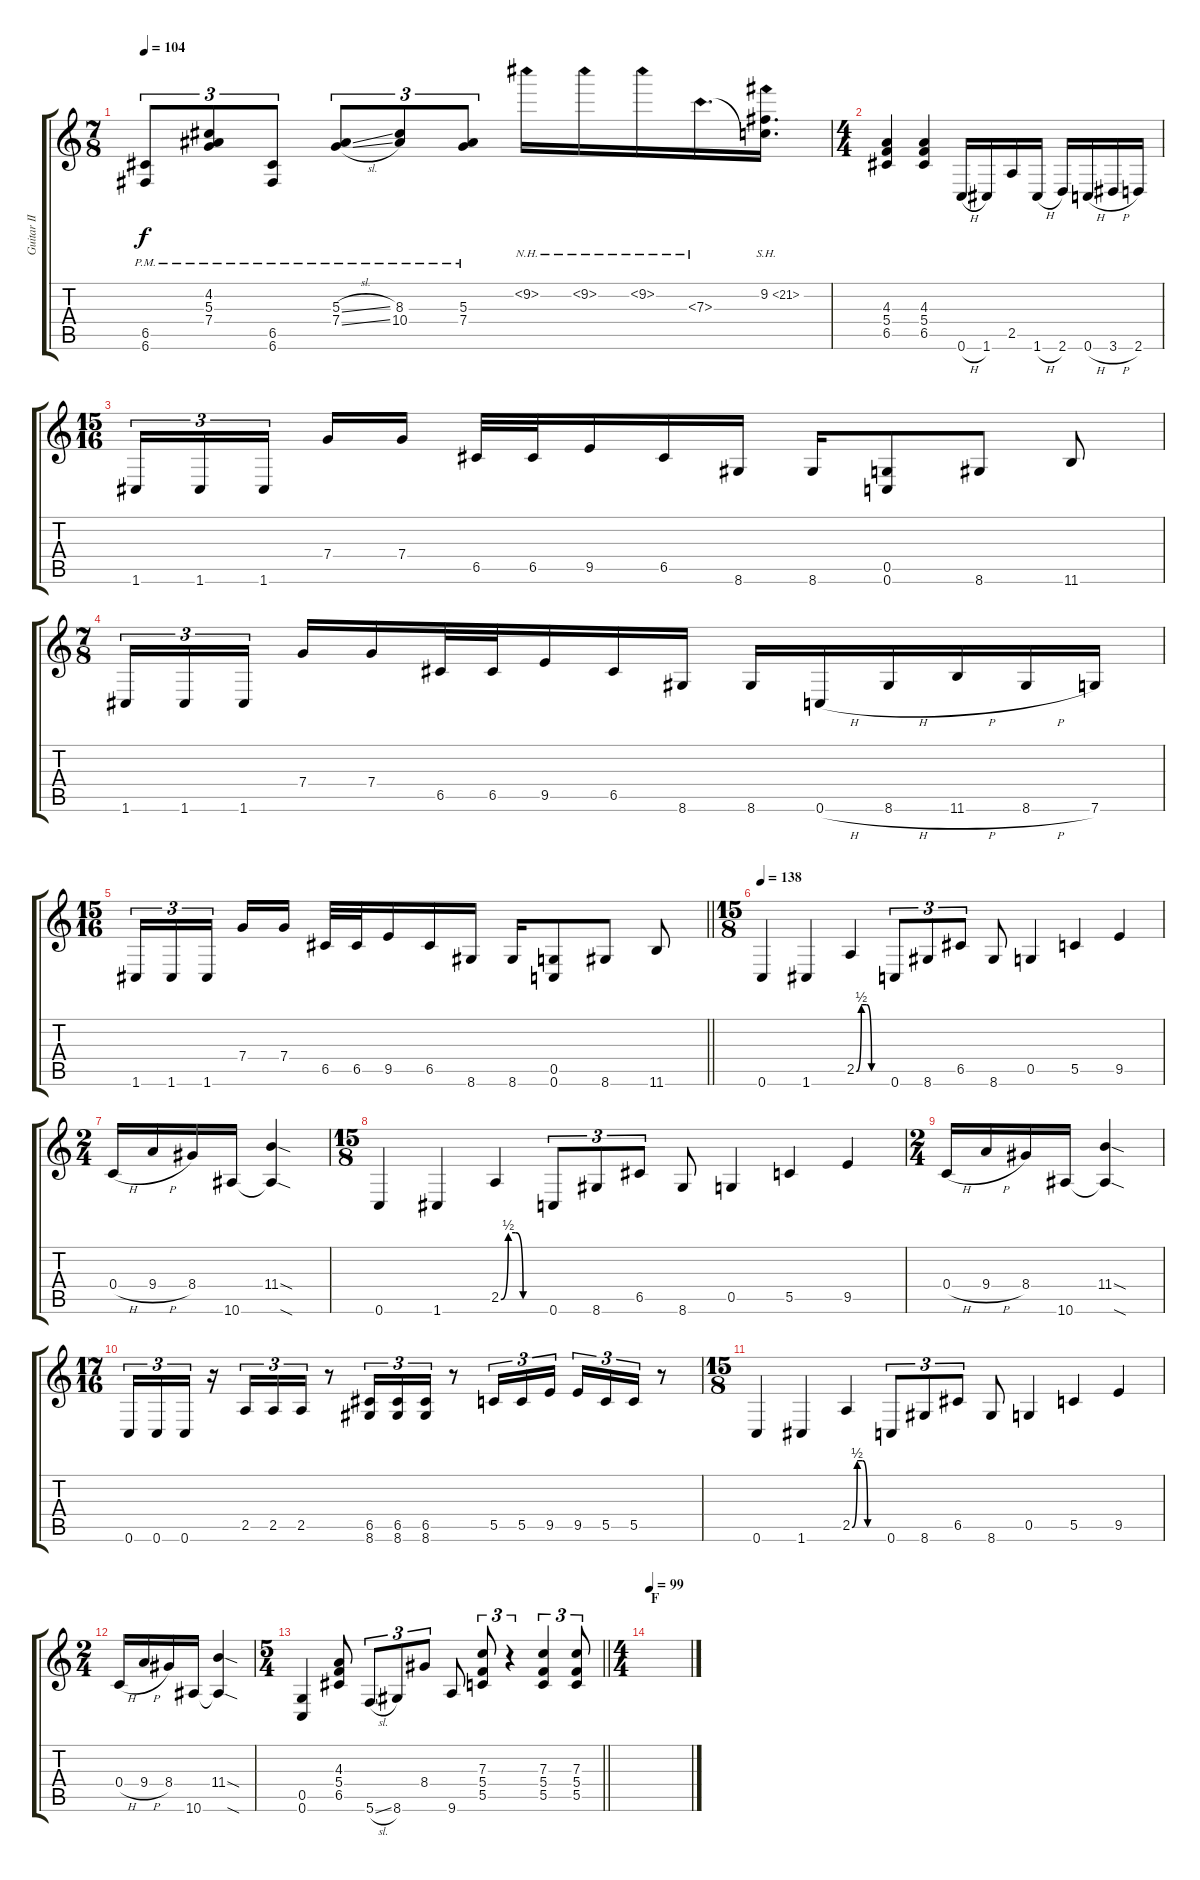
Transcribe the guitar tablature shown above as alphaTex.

\track ("Guitar II" "Guitar II") {instrument overdrivenguitar}
\staff {score tabs}
\tuning (D4 A3 F3 C3 G2 C2) {hide}
\ts (7 8)
\tempo 104
\clef g2
\ks c
(6.5{pm} 6.6{pm}).8{tu (3 2) dy f} (4.2{pm} 5.3{pm} 7.4{pm}).8{tu (3 2)} (6.5{pm} 6.6{pm}).8{tu (3 2)} (5.3{sl pm} 7.4{sl pm}).8{tu (3 2)} (8.3{pm} 10.4{pm}).8{tu (3 2)} (5.3{pm} 7.4{pm}).8{tu (3 2)} 9.2{nh}.16 9.2{nh}.16 9.2{nh}.16 7.3{nh}.16{d} (9.2{sh 12} 7.3{t}).16{d} |
\ts (4 4)
(4.3 5.4 6.5).4 (4.3 5.4 6.5).4 0.6{h}.16 1.6.16 2.5.16 1.6{h}.16 2.6.16 0.6{h}.16 3.6{h}.16 2.6.16 |
\ts (15 16)
1.6.16{tu (3 2)} 1.6.16{tu (3 2)} 1.6.16{tu (3 2) beam splitsecondary} 7.4.16 7.4.16 6.5.32 6.5.32 9.5.16 6.5.16 8.6.16 8.6.16 (0.5 0.6).8 8.6.8 11.6.8 |
\ts (7 8)
1.6.16{tu (3 2)} 1.6.16{tu (3 2)} 1.6.16{tu (3 2)} 7.4.16 7.4.16 6.5.32 6.5.32 9.5.16 6.5.16 8.6.16 8.6.16 0.6{h}.16 8.6{h}.16 11.6{h}.16 8.6{h}.16 7.6.16 |
\ts (15 16)
\barLineRight lightlight
1.6.16{tu (3 2)} 1.6.16{tu (3 2)} 1.6.16{tu (3 2) beam splitsecondary} 7.4.16 7.4.16 6.5.32 6.5.32 9.5.16 6.5.16 8.6.16 8.6.16 (0.5 0.6).8 8.6.8 11.6.8 |
\ts (15 8)
\tempo 138
0.6.4 1.6.4 2.5{be (custom 0 0 10 2 20 2 30 0 60 0)}.4 0.6.8{tu (3 2)} 8.6.8{tu (3 2)} 6.5.8{tu (3 2)} 8.6.8 0.5.4 5.5.4 9.5.4 |
\ts (2 4)
0.4{h}.16 9.4{h}.16 8.4.16 10.6.16 (11.4{sod} 10.6{sod t}).4 |
\ts (15 8)
0.6.4 1.6.4 2.5{be (custom 0 0 10 2 20 2 30 0 60 0)}.4 0.6.8{tu (3 2)} 8.6.8{tu (3 2)} 6.5.8{tu (3 2)} 8.6.8 0.5.4 5.5.4 9.5.4 |
\ts (2 4)
0.4{h}.16 9.4{h}.16 8.4.16 10.6.16 (11.4{sod} 10.6{sod t}).4 |
\ts (17 16)
0.6.16{tu (3 2)} 0.6.16{tu (3 2)} 0.6.16{tu (3 2)} r.16 2.5.16{tu (3 2)} 2.5.16{tu (3 2)} 2.5.16{tu (3 2)} r.8 (6.5 8.6).16{tu (3 2)} (6.5 8.6).16{tu (3 2)} (6.5 8.6).16{tu (3 2)} r.8 5.5.16{tu (3 2)} 5.5.16{tu (3 2)} 9.5.16{tu (3 2)} 9.5.16{tu (3 2)} 5.5.16{tu (3 2)} 5.5.16{tu (3 2)} r.8 |
\ts (15 8)
0.6.4 1.6.4 2.5{be (custom 0 0 10 2 20 2 30 0 60 0)}.4 0.6.8{tu (3 2)} 8.6.8{tu (3 2)} 6.5.8{tu (3 2)} 8.6.8 0.5.4 5.5.4 9.5.4 |
\ts (2 4)
0.4{h}.16 9.4{h}.16 8.4.16 10.6.16 (11.4{sod} 10.6{sod t}).4 |
\ts (5 4)
\barLineRight lightlight
(0.5 0.6).4 (4.3 5.4 6.5).8 5.6{sl}.8{tu (3 2)} 8.6.8{tu (3 2)} 8.4.8{tu (3 2)} 9.6.8 (7.3 5.4 5.5).8{tu (3 2)} r.4{tu (3 2)} (7.3 5.4 5.5).4{tu (3 2)} (7.3 5.4 5.5).8{tu (3 2)} |
\ts (4 4)
\section ("" "F")
\tempo 99
